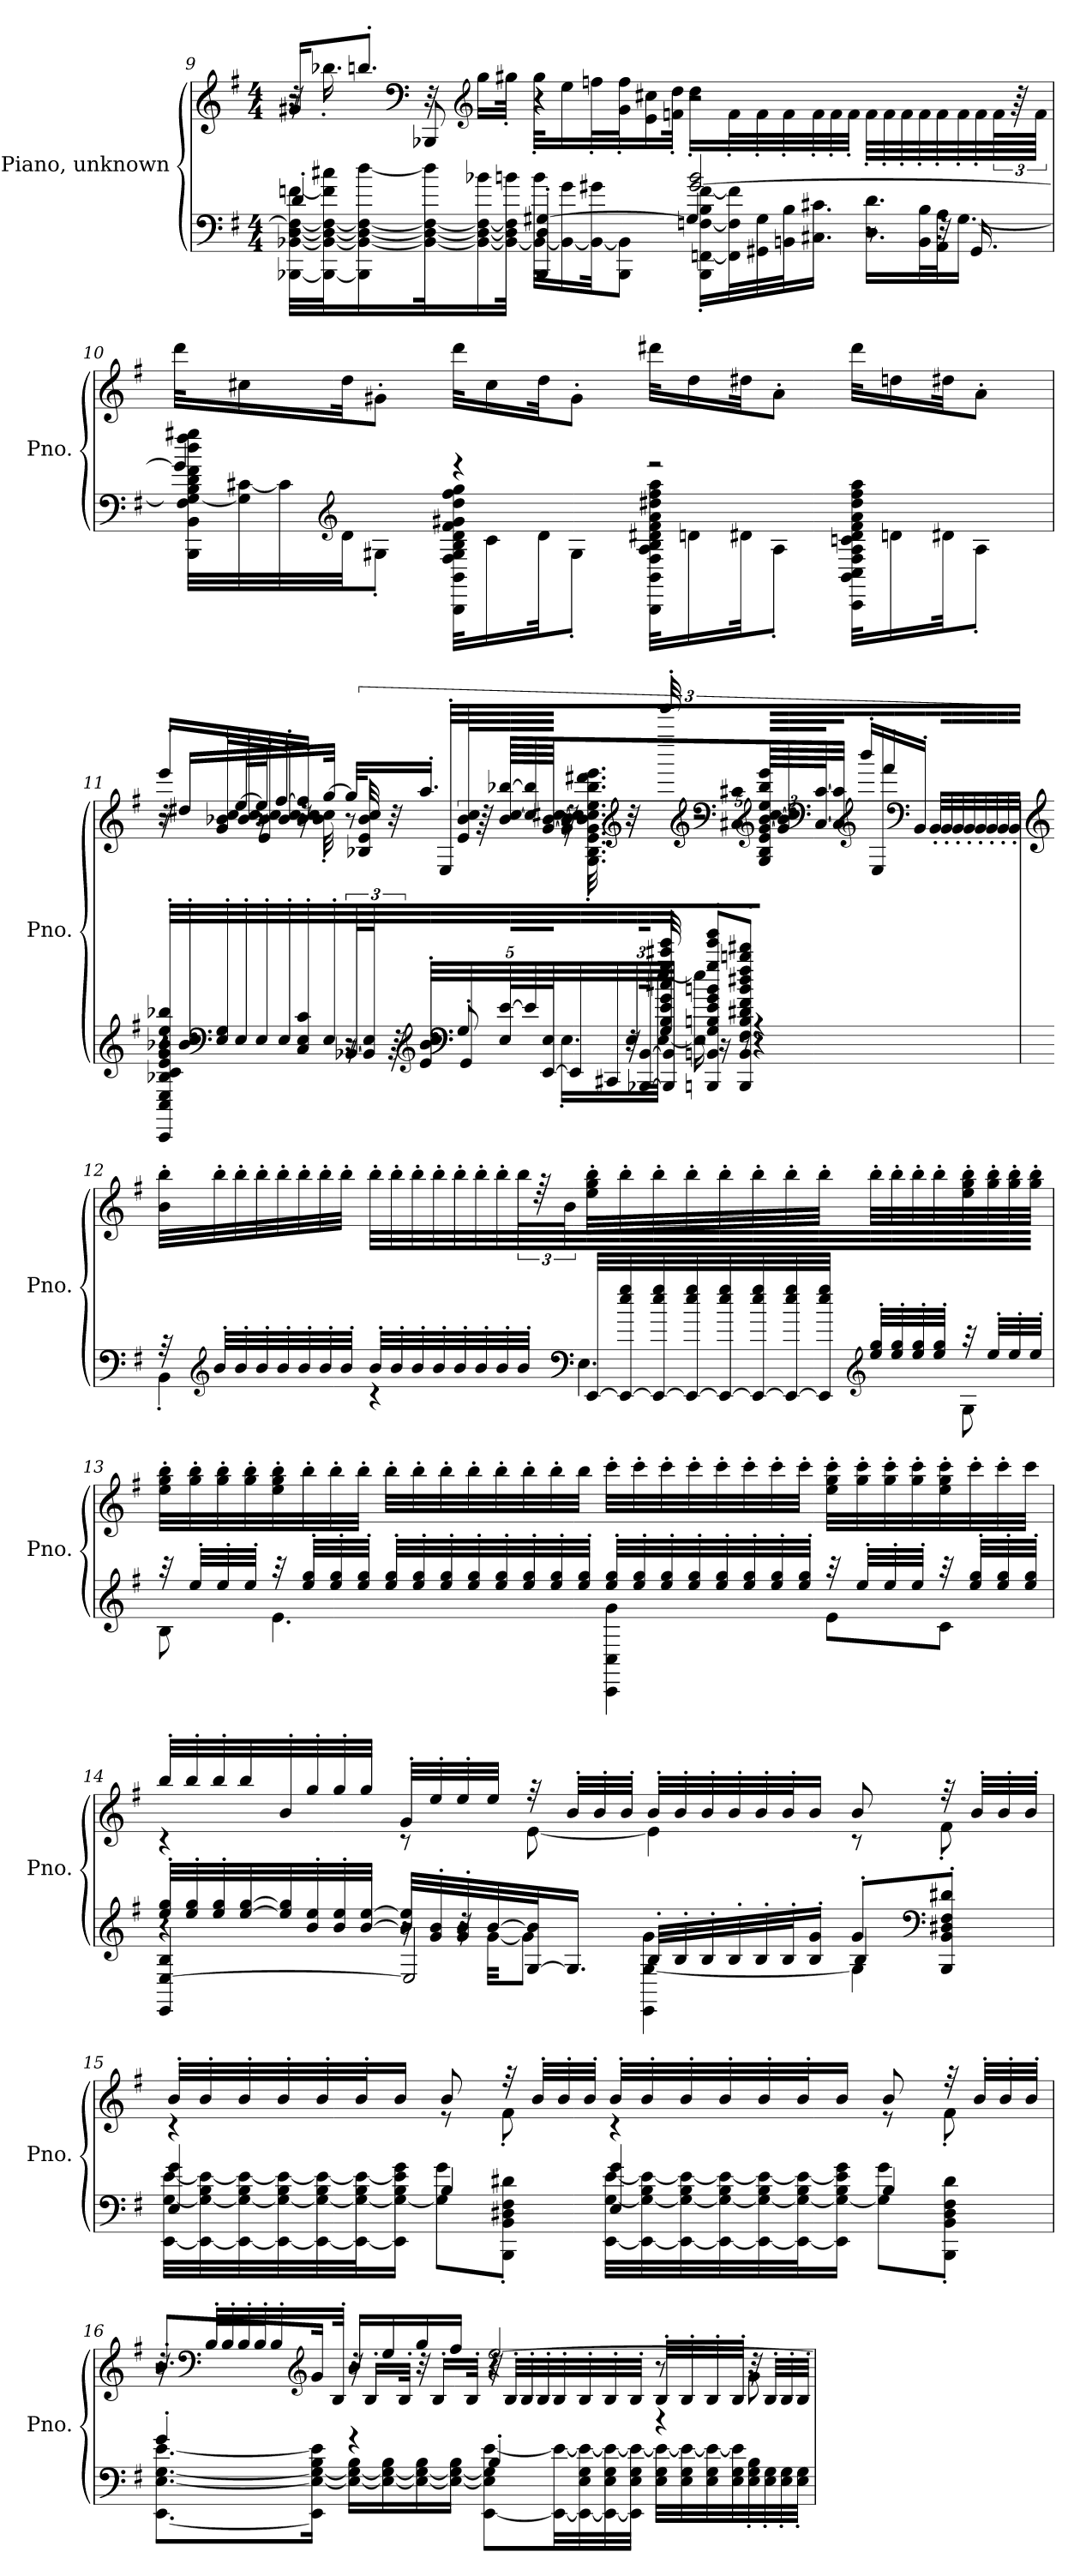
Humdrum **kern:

**kern	**kern
*part1	*part1
*staff2	*staff1
*I"Piano, unknown	*
*I'Pno.	*
!!LO:LB:g=z
*clefF4	*clefG2
*k[f#]	*k[f#]
*M4/4	*M4/4
=9	=9
*^	*^
*	*^	*	*^
2r	[32BBB-X\ [32BB-X\ [32D\ 32F\_ [32fn\LLL	4d'/	16g#X/KL	32r	8r
.	32BBB-\_ 32BB-\_ 32D\_ 32F\_ 32f\] 32cc#X\J	.	.	16.bb-X'\	.
.	16BBB-\] 16BB-\_ 16D\_ 16F\_ [16dd\	.	8.bbn'/J	.	.
*	*	*	*clefF4	*	*
.	32BB-\_ 32D\_ 32F\_ 32dd\]K	.	.	32r	8BBB-X/
*	*	*	*clefG2	*	*
.	16BB-\_ 16D\_ 16F\_ 16b-X\	.	.	16gg\LL	.
.	32BB-\_ 32D\] 32F\] 32bn\JJk	.	.	32gg#X'\JJk	.
.	32BB-\_ 32b\KLL	4BBB-/' 4D/' [4G#X/'	4r	32gg#'\KLL	4r
.	16BB-\_ 16g\	.	.	16ee\	.
.	32BB-\_ 32g#X\JK	.	.	32ffn'\L	.
.	8BBB-\ 8BB-\]J	.	.	32g#\' 32ff\'J	.
.	.	.	.	16e\ 16cc#X\	.
.	.	.	.	32fn\' 32dd\'JJk	.
[2g#/ 2b/	16BBB-\' [16FFn\' [16Fn\' 16B\' [16f\'LL	4G#/]	2r	16dd'\LL	2r
.	32FF\] 32F\] 32f\]L	.	.	32f'\L	.
.	32GG#X\ 32G#\	.	.	32f'\	.
.	32BBn\ 32B\J	.	.	32f'\	.
.	16.C#X\ 16.c#X\JJ	.	.	32f'\	.
.	.	.	.	32f'\	.
.	.	.	.	32f'\JJJ	.
.	16.D\ 16.d\LL	8r	.	32f'\LLL	.
.	.	.	.	32f'\	.
.	.	.	.	32f'\	.
.	32BB\ 32B\L	.	.	32f'\	.
.	32AA\ 32A\J	32r	.	32f'\	.
.	[16.G#\JJ	16.GG#/	.	32f'\	.
.	.	.	.	32f'\	.
.	.	.	.	96f\JJJk	.
.	.	.	.	96r	.
.	.	.	.	96f\	.
*	*v	*v	*	*	*
*	*	*v	*v	*v
!!LO:PB:g=z
=10	=10	=10
4g#/]	32BBB\ 32BB\ 32F#\ 32G#\_ 32B\ 32d\ 32f#\ 32dd\ 32ff#\ 32gg#X\LLL	32ddd\KLL
.	32G#\] [32c#X\	16cc#X\
.	32c#\]	.
*clefG2	*	*
.	32d\JJ	32dd\JK
.	8G#X'\J	8g#X'\J
4r	32BBB\ 32BB\ 32F#\ 32G#\ 32B\ 32d\ 32f#\ 32g#X\ 32dd\ 32ff#\ 32gg#\KLL	32ddd\KLL
.	16c#\	16cc#\
.	32d\JK	32dd\JK
.	8G#'\J	8g#'\J
2r	32BBB\ 32BB\ 32F#\ 32A\ 32B\ 32d#X\ 32f#\ 32a\ 32dd#X\ 32ff#\ 32aa\KLL	32ddd#X\KLL
.	16dn\	16dd\
.	32d#X\JK	32dd#X\JK
.	8A'\J	8a'\J
.	32CC\ 32BB\ 32C\ 32F#\ 32A\ 32cn\ 32d#\ 32f#\ 32a\ 32dd#\ 32ff#\ 32aa\KLL	32ddd#\KLL
.	16dn\	16ddn\
.	32d#X\JK	32dd#X\JK
.	8A'\J	8a'\J
!!LO:LB:g=z
=11	=11	=11
*	*^	*^
*	*	*	*	*^
4r	4r	32CC/' 32C/' 32E/' 32B-X/' 32c/' 32e/' 32g/' 32b-X/' 32ee/' 32bb-X/'LLL	32r	8r	16eee'/LL
.	.	32b-/' 32cc/'	16dd#X/LL	.	.
*clefF4	*	*	*	*	*
.	.	32E/' 32G/'	.	.	32g/' 32b-X/' 32cc/'L
.	.	32E'/	[32ee/L	.	32b-/' 32cc/'
.	.	32E'/	32ee/J]	16r	32e/' 32b-/' 32cc/'
.	.	32E'/	16b-/' 16cc/'	.	[32ff#'/J
.	.	32C/' 32E/' 32c/'	.	32r	16b-/' 16cc/' 16ff#/]'JJ
.	.	32E'/	[32gg/JJk	32b-\' 32cc\'	.
16r	8r	[96BB-X/L	32gg/KLL]	8r	48B-X/ 48e/ 48b-/ 48cc/
.	.	96BB-/] 96E/JJJJ	.	.	.
.	.	96r	.	.	48r
*clefG2	*	*	*	*	*
.	.	32e/' 32b-/' 32cc/'LLL	16.aa'/JJ	.	.
.	.	.	.	.	48E'/LLL
*clefF4	*	*	*	*	*
*	*	*Xbrackettup	*	*	*
8G'/	.	40GG/	.	.	80e/ 80b-/ 80cc/JJJk
.	.	.	.	.	80r
.	.	80E/ [80e/L	.	.	80b-/ [80cc/ [80bb-X/LLLL
.	.	80e/]	.	.	80cc/] 80bb-/]
.	.	[80EE/ 80E/J	.	.	[80g/ [80b-/ [80cc#X/J
.	16.E'\LL	32EE/]	16r	64r	32g/] 32b-/] 32cc#/]
.	.	.	.	32.G\' 32.B-\' 32.e\' 32.g\' 32.b-\' 32.cc#\' 32.ee\' 32.bb-\' 32.ddd#X\' 32.eee\'	.
*	*	*	*clefF4	*	*
.	.	32CC#X/	.	.	32C#X/ 32c#X/
*	*	*	*clefG2	*	*
*	*	*	*	*	*Xbrackettup
32r	.	48E/	32r	16r	96G/ 96B-/ 96e/ [96g/ [96b-/ [96cc#/ 96ee/ 96bb-/ 96eee/L
.	.	.	.	.	96g/] 96b-/] 96cc#/]
*	*	*	*clefF4	*	*
.	.	[96BBB-X/ [96BB-/K	.	.	[96C#/ [96c#/J
32G/' 32B-/' 32e/' 32g/' 32cc#X/' 32gg/' 32ccc#X/' 32eee/'	[32E\ [32ee\JJk	32BBB-/] 32BB-/]JJJ	32ggg'/	.	32C#/] 32c#/]JJJ
*	*	*	*clefG2	*	*
2r	16E\] 16ee\]	8BBBn/' 8BBn/' 8G/' 8Bn/' 8e/' 8g/' 8bn/' 8gg/' 8eee/' 8ggg/'L	2r	2r	16bbb'/LL
.	16r	.	.	.	16E/
.	8r	8BBB/' 8BB/' 8F#/' 8B/' 8d#X/' 8f#/' 8b/' 8dd#X/' 8ff#/' 8bbn/' 8ddd#X/'J	.	.	16fff#'/
*	*	*	*clefF4	*	*
.	.	.	.	.	16BB'/JJ
.	4r	4r	.	.	32BB'/LLL
.	.	.	.	.	32BB'/
.	.	.	.	.	32BB'/
.	.	.	.	.	32BB'/
.	.	.	.	.	32BB'/
.	.	.	.	.	32BB'/
.	.	.	.	.	32BB'/
.	.	.	.	.	32BB'/JJJ
*v	*v	*v	*	*	*
*	*v	*v	*v
!!LO:LB:g=z
=12	=12
*	*clefG2
*^	*
32r	4BB'\	32b\' 32bb\'LLL
*clefG2	*	*
32b'/LLL	.	32bb'\
32b'/	.	32bb'\
32b'/	.	32bb'\
32b'/	.	32bb'\
32b'/	.	32bb'\
32b'/	.	32bb'\
32b'/JJJ	.	32bb'\JJJ
32b'/LLL	4r	32bb'\LLL
32b'/	.	32bb'\
32b'/	.	32bb'\
32b'/	.	32bb'\
32b'/	.	32bb'\
32b'/	.	32bb'\
32b'/	.	32bb'\
*	*	*brackettup
32b'/JJJ	.	96bb\JJJk
.	.	96r
.	.	96b\
*clefF4	*	*
[32EE/LLL	4.E\	32ee\' 32gg\' 32bb\'LLL
32EE/_ 32ee/ 32gg/	.	32bb'\
32EE/_ 32ee/ 32gg/	.	32bb'\
32EE/_ 32ee/ 32gg/	.	32bb'\
32EE/_ 32ee/ 32gg/	.	32bb'\
32EE/_ 32ee/ 32gg/	.	32bb'\
32EE/_ 32ee/ 32gg/	.	32bb'\
32EE/] 32ee/ 32gg/JJJ	.	32bb'\JJJ
*clefG2	*	*
32ee/' 32gg/'LLL	.	32bb'\LLL
32ee/' 32gg/'	.	32bb'\
32ee/' 32gg/'	.	32bb'\
32ee/' 32gg/'JJJ	.	32bb'\
32r	8G\	32ee\' 32gg\' 32bb\'
32ee'/LLL	.	32gg\' 32bb\'
32ee'/	.	32gg\' 32bb\'
32ee'/JJJ	.	32gg\' 32bb\'JJJ
!!LO:LB:g=z
=13	=13	=13
32r	8B\	32ee\' 32gg\' 32bb\'LLL
32ee'/LLL	.	32gg\' 32bb\'
32ee'/	.	32gg\' 32bb\'
32ee'/JJJ	.	32gg\' 32bb\'
32r	4.e\	32ee\' 32gg\' 32bb\'
32ee/' 32gg/'LLL	.	32bb'\
32ee/' 32gg/'	.	32bb'\
32ee/' 32gg/'JJJ	.	32bb'\JJJ
32ee/' 32gg/'LLL	.	32bb'\LLL
32ee/' 32gg/'	.	32bb'\
32ee/' 32gg/'	.	32bb'\
32ee/' 32gg/'	.	32bb'\
32ee/' 32gg/'	.	32bb'\
32ee/' 32gg/'	.	32bb'\
32ee/' 32gg/'	.	32bb'\
32ee/' 32gg/'JJJ	.	32bb\JJJ
32ee/' 32gg/'LLL	4CC\ 4C\ 4g\	32ccc'\LLL
32ee/' 32gg/'	.	32ccc'\
32ee/' 32gg/'	.	32ccc'\
32ee/' 32gg/'	.	32ccc'\
32ee/' 32gg/'	.	32ccc'\
32ee/' 32gg/'	.	32ccc'\
32ee/' 32gg/'	.	32ccc'\
32ee/' 32gg/'JJJ	.	32ccc'\JJJ
32r	8e\L	32ee\' 32gg\' 32ccc\'LLL
32ee'/LLL	.	32gg\' 32ccc\'
32ee'/	.	32gg\' 32ccc\'
32ee'/JJJ	.	32gg\' 32ccc\'
32r	8c\J	32ee\' 32gg\' 32ccc\'
32ee/' 32gg/'LLL	.	32ccc'\
32ee/' 32gg/'	.	32ccc'\
32ee/' 32gg/'JJJ	.	32ccc\JJJ
!!LO:LB:g=z
=14	=14	=14
*	*^	*^
32ee/' 32gg/'LLL	4r	4EE/ [4E/ 4B/	32bb'/LLL	4r
32ee/' 32gg/'	.	.	32bb'/	.
32ee/' 32gg/'	.	.	32bb'/	.
[32ee/ [32gg/	.	.	32bb/	.
32ee/] 32gg/]	.	.	32b'/	.
32b/' 32ee/'	.	.	32gg'/	.
32b/' 32ee/'	.	.	32gg'/	.
[32b/ [32ee/JJJ	.	.	32gg/JJJ	.
32b/] 32ee/]LLL	16r	2E/]	32g'/LLL	8r
32g/' 32b/'	.	.	32ee'/	.
32g/' 32b/'	32r	.	32ee'/	.
[32b/	[32g\KKL	.	32ee/JJJ	.
[32G/ 32b/]J	8g\J]	.	32r	[8e\
16.G/JJ]	.	.	32b'/LLL	.
.	.	.	32b'/	.
.	.	.	32b'/JJJ	.
32B'/LLL	4EE\ [4G\ 4g\	.	32b'/LLL	4e\]
32B'/	.	.	32b'/	.
32B'/	.	.	32b'/	.
32B'/	.	.	32b'/	.
32B'/	.	.	32b'/	.
32B'/J	.	.	32b'/J	.
16B/' 16g/'JJ	.	.	16b/JJ	.
8g'/L	4G\]	4B/	8b/	8r
*clefF4	*	*	*	*
8BBB/' 8BB/' 8D#X/' 8F#/' 8d#X/'J	.	.	32r	8f#'\
.	.	.	32b'/LLL	.
.	.	.	32b'/	.
.	.	.	32b'/JJJ	.
*	*v	*v	*	*
!!LO:LB:g=z	!!
=15	=15	=15	=15
4E/ 4g/	[32EE\ [32G\ [32e\LLL	32b'/LLL	4r
.	32EE\_ 32G\_ 32B\ 32e\_	32b'/	.
.	32EE\_ 32G\_ 32B\ 32e\_	32b'/	.
.	32EE\_ 32G\_ 32B\ 32e\_	32b'/	.
.	32EE\_ 32G\_ 32B\ 32e\_	32b'/	.
.	32EE\_ 32G\_ 32B\ 32e\_J	32b'/J	.
.	16EE\] 16G\_ 16B\ 16e\] 16g\JJ	16b/JJ	.
4B/	8G\] 8g\L	8b/	8r
.	8BBB\' 8BB\' 8D#X\' 8F#\' 8d#X\'J	32r	8f#'\
.	.	32b'/LLL	.
.	.	32b'/	.
.	.	32b'/JJJ	.
4E/ 4g/	[32EE\ [32G\ [32e\LLL	32b'/LLL	4r
.	32EE\_ 32G\_ 32B\ 32e\_	32b'/	.
.	32EE\_ 32G\_ 32B\ 32e\_	32b'/	.
.	32EE\_ 32G\_ 32B\ 32e\_	32b'/	.
.	32EE\_ 32G\_ 32B\ 32e\_	32b'/	.
.	32EE\_ 32G\_ 32B\ 32e\_J	32b'/J	.
.	16EE\] 16G\_ 16B\ 16e\] 16g\JJ	16b/JJ	.
4B/	8G\] 8g\L	8b/	8r
.	8BBB\' 8BB\' 8D#\' 8F#\' 8d#\'J	32r	8f#'\
.	.	32b'/LLL	.
.	.	32b'/	.
.	.	32b'/JJJ	.
!!LO:PB:g=z
=16	=16	=16	=16
*	*	*	*^
4g'/	[8.EE\ [8.E\ [8.G\ [8.e\L	8.b'/L	2r	32r
*	*	*clefF4	*	*
.	.	.	.	32B'/LLL
.	.	.	.	32B'/
.	.	.	.	32B'/
.	.	.	.	32B'/J
.	.	.	.	16B'/
*	*	*clefG2	*	*
.	16EE\] 16E\_ 16G\_ 16B\ 16e\]Jk	16g/Jk	.	.
.	.	.	.	32B'/JJk
4r	16E\_ 16G\_ 16B\LL	16b/LL	.	32r
.	.	.	.	16B'/LL
.	16E\_ 16G\_ 16B\	16ee/	.	.
.	.	.	.	32B'/JJk
.	16E\_ 16G\_ 16B\	16gg/	.	32r
.	.	.	.	16B'/LL
.	16E\_ 16G\_ 16B\JJ	16ff#/JJ	.	.
.	.	.	.	32B'/JJk
4B'/	[8EE\ 8E\] 8G\] [8e\L	[2ee/	4r	32r
.	.	.	.	32B'/LLL
.	.	.	.	32B'/
.	.	.	.	32B'/
.	32EE\_ 32e\_LL	.	.	32B'/
.	32EE\_ 32E\ 32G\ 32e\_	.	.	32B'/
.	32EE\_ 32E\ 32G\ 32e\_	.	.	32B'/
.	32EE\] 32E\ 32G\ 32e\_JJJ	.	.	32B'/JJJ
4r	32E\ 32G\ 32e\_LLL	.	8r	32B'/LLL
.	32E\ 32G\ 32e\_	.	.	32B'/
.	32E\ 32G\ 32e\_	.	.	32B'/
.	32E\ 32G\ 32e\]	.	.	32B'/JJJ
.	32E\' 32G\' 32B\'	.	8g\	32r
.	32E\' 32G\'	.	.	32B'/LLL
.	32E\' 32G\'	.	.	32B'/
.	32E\' 32G\'JJJ	.	.	32B'/JJJ
*v	*v	*	*	*
*	*v	*v	*v
=	=
*-	*-
